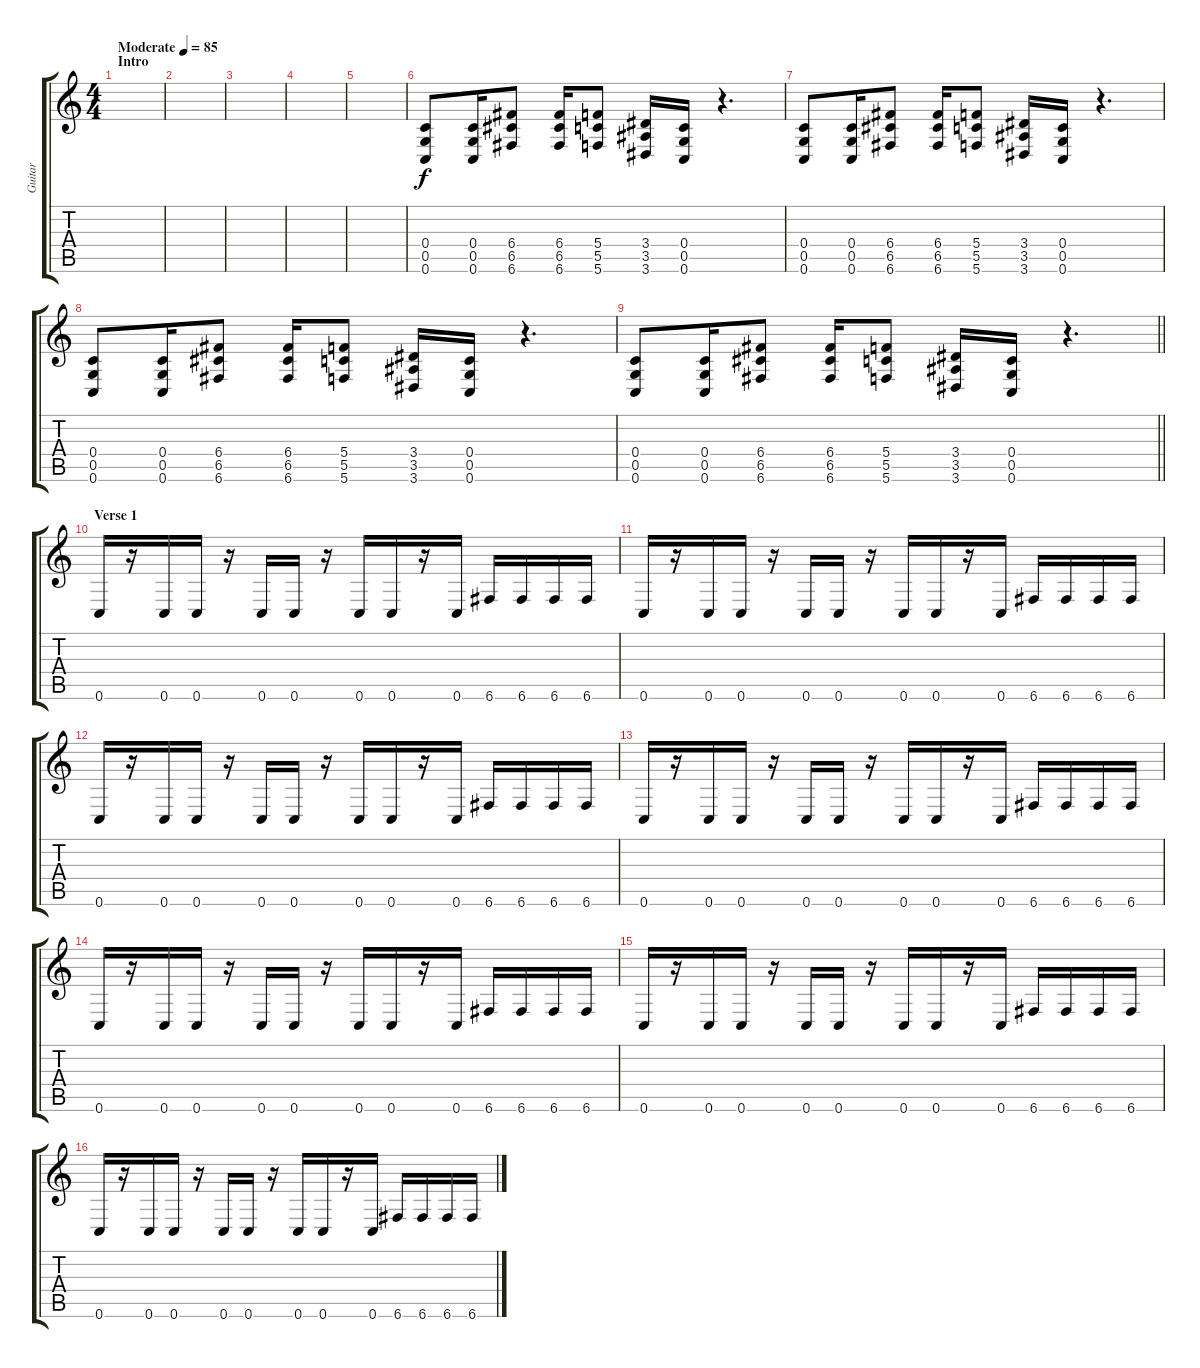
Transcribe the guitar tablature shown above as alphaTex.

\track ("Guitar" "Guitar") {instrument overdrivenguitar}
\staff {score tabs}
\tuning (D4 A3 F3 C3 G2 C2) {hide}
\ts (4 4)
\section ("" "Intro")
\tempo (85 "Moderate")
\clef g2
\ks c
|
|
|
|
|
(0.4 0.5 0.6).8 (0.4 0.5 0.6).16 (6.4 6.5 6.6).8 (6.4 6.5 6.6).16 (5.4 5.5 5.6).8 (3.4 3.5 3.6).16 (0.4 0.5 0.6).16 r.4{d} |
(0.4 0.5 0.6).8 (0.4 0.5 0.6).16 (6.4 6.5 6.6).8 (6.4 6.5 6.6).16 (5.4 5.5 5.6).8 (3.4 3.5 3.6).16 (0.4 0.5 0.6).16 r.4{d} |
(0.4 0.5 0.6).8 (0.4 0.5 0.6).16 (6.4 6.5 6.6).8 (6.4 6.5 6.6).16 (5.4 5.5 5.6).8 (3.4 3.5 3.6).16 (0.4 0.5 0.6).16 r.4{d} |
\barLineRight lightlight
(0.4 0.5 0.6).8 (0.4 0.5 0.6).16 (6.4 6.5 6.6).8 (6.4 6.5 6.6).16 (5.4 5.5 5.6).8 (3.4 3.5 3.6).16 (0.4 0.5 0.6).16 r.4{d} |
\section ("" "Verse 1")
0.6.16 r.16 0.6.16 0.6.16 r.16 0.6.16 0.6.16 r.16 0.6.16 0.6.16 r.16 0.6.16 6.6.16 6.6.16 6.6.16 6.6.16 |
0.6.16 r.16 0.6.16 0.6.16 r.16 0.6.16 0.6.16 r.16 0.6.16 0.6.16 r.16 0.6.16 6.6.16 6.6.16 6.6.16 6.6.16 |
0.6.16 r.16 0.6.16 0.6.16 r.16 0.6.16 0.6.16 r.16 0.6.16 0.6.16 r.16 0.6.16 6.6.16 6.6.16 6.6.16 6.6.16 |
0.6.16 r.16 0.6.16 0.6.16 r.16 0.6.16 0.6.16 r.16 0.6.16 0.6.16 r.16 0.6.16 6.6.16 6.6.16 6.6.16 6.6.16 |
0.6.16 r.16 0.6.16 0.6.16 r.16 0.6.16 0.6.16 r.16 0.6.16 0.6.16 r.16 0.6.16 6.6.16 6.6.16 6.6.16 6.6.16 |
0.6.16 r.16 0.6.16 0.6.16 r.16 0.6.16 0.6.16 r.16 0.6.16 0.6.16 r.16 0.6.16 6.6.16 6.6.16 6.6.16 6.6.16 |
0.6.16 r.16 0.6.16 0.6.16 r.16 0.6.16 0.6.16 r.16 0.6.16 0.6.16 r.16 0.6.16 6.6.16 6.6.16 6.6.16 6.6.16
